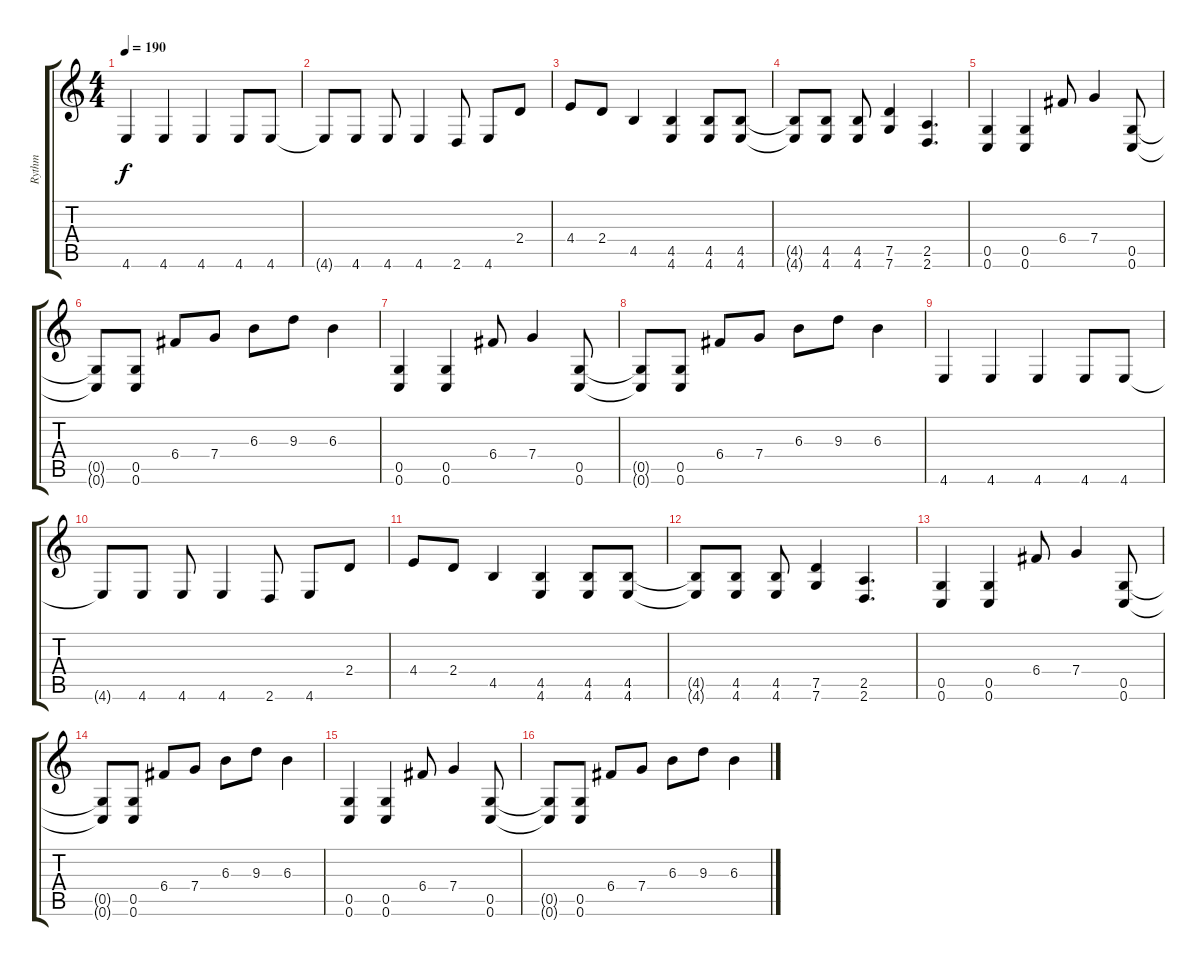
\track ("Rythm" "Rythm") {instrument overdrivenguitar}
\staff {score tabs}
\tuning (D4 A3 F3 C3 G2 C2) {hide}
\ts (4 4)
\tempo 190
\clef g2
\ks c
4.6.4{dy f} 4.6.4 4.6.4 4.6.8 4.6.8 |
4.6{t}.8 4.6.8 4.6.8 4.6.4 2.6.8 4.6.8 2.4.8 |
4.4.8 2.4.8 4.5.4 (4.5 4.6).4 (4.5 4.6).8 (4.5 4.6).8 |
(4.5{t} 4.6{t}).8 (4.5 4.6).8 (4.5 4.6).8 (7.5 7.6).4 (2.5 2.6).4{d} |
(0.5 0.6).4 (0.5 0.6).4 6.4.8 7.4.4 (0.5 0.6).8 |
(0.5{t} 0.6{t}).8 (0.5 0.6).8 6.4.8 7.4.8 6.3.8 9.3.8 6.3.4 |
(0.5 0.6).4 (0.5 0.6).4 6.4.8 7.4.4 (0.5 0.6).8 |
(0.5{t} 0.6{t}).8 (0.5 0.6).8 6.4.8 7.4.8 6.3.8 9.3.8 6.3.4 |
4.6.4 4.6.4 4.6.4 4.6.8 4.6.8 |
4.6{t}.8 4.6.8 4.6.8 4.6.4 2.6.8 4.6.8 2.4.8 |
4.4.8 2.4.8 4.5.4 (4.5 4.6).4 (4.5 4.6).8 (4.5 4.6).8 |
(4.5{t} 4.6{t}).8 (4.5 4.6).8 (4.5 4.6).8 (7.5 7.6).4 (2.5 2.6).4{d} |
(0.5 0.6).4 (0.5 0.6).4 6.4.8 7.4.4 (0.5 0.6).8 |
(0.5{t} 0.6{t}).8 (0.5 0.6).8 6.4.8 7.4.8 6.3.8 9.3.8 6.3.4 |
(0.5 0.6).4 (0.5 0.6).4 6.4.8 7.4.4 (0.5 0.6).8 |
(0.5{t} 0.6{t}).8 (0.5 0.6).8 6.4.8 7.4.8 6.3.8 9.3.8 6.3.4
